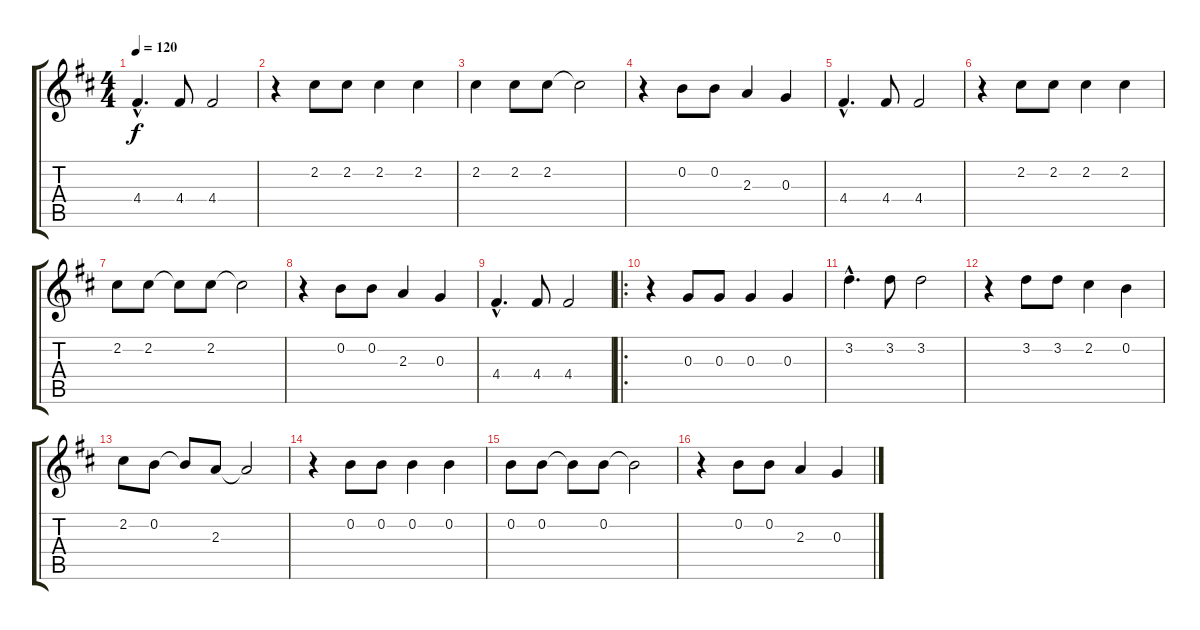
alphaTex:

\track "" {instrument acousticguitarnylon}
\staff {score tabs}
\tuning (E4 B3 G3 D3 A2 E2) {hide}
\ts (4 4)
\tempo 120
\clef g2
\ks bminor
4.4{hac}.4{d dy f} 4.4.8 4.4.2 |
r.4 2.2.8 2.2.8 2.2.4 2.2.4 |
2.2.4 2.2.8 2.2.8 2.2{t}.2 |
r.4 0.2.8 0.2.8 2.3.4 0.3.4 |
4.4{hac}.4{d} 4.4.8 4.4.2 |
r.4 2.2.8 2.2.8 2.2.4 2.2.4 |
2.2.8 2.2.8 2.2{t}.8 2.2.8 2.2{t}.2 |
r.4 0.2.8 0.2.8 2.3.4 0.3.4 |
4.4{hac}.4{d} 4.4.8 4.4.2 |
\ro
r.4 0.3.8 0.3.8 0.3.4 0.3.4 |
3.2{hac}.4{d} 3.2.8 3.2.2 |
r.4 3.2.8 3.2.8 2.2.4 0.2.4 |
2.2.8 0.2.8 0.2{t}.8 2.3.8 2.3{t}.2 |
r.4 0.2.8 0.2.8 0.2.4 0.2.4 |
0.2.8 0.2.8 0.2{t}.8 0.2.8 0.2{t}.2 |
r.4 0.2.8 0.2.8 2.3.4 0.3.4
